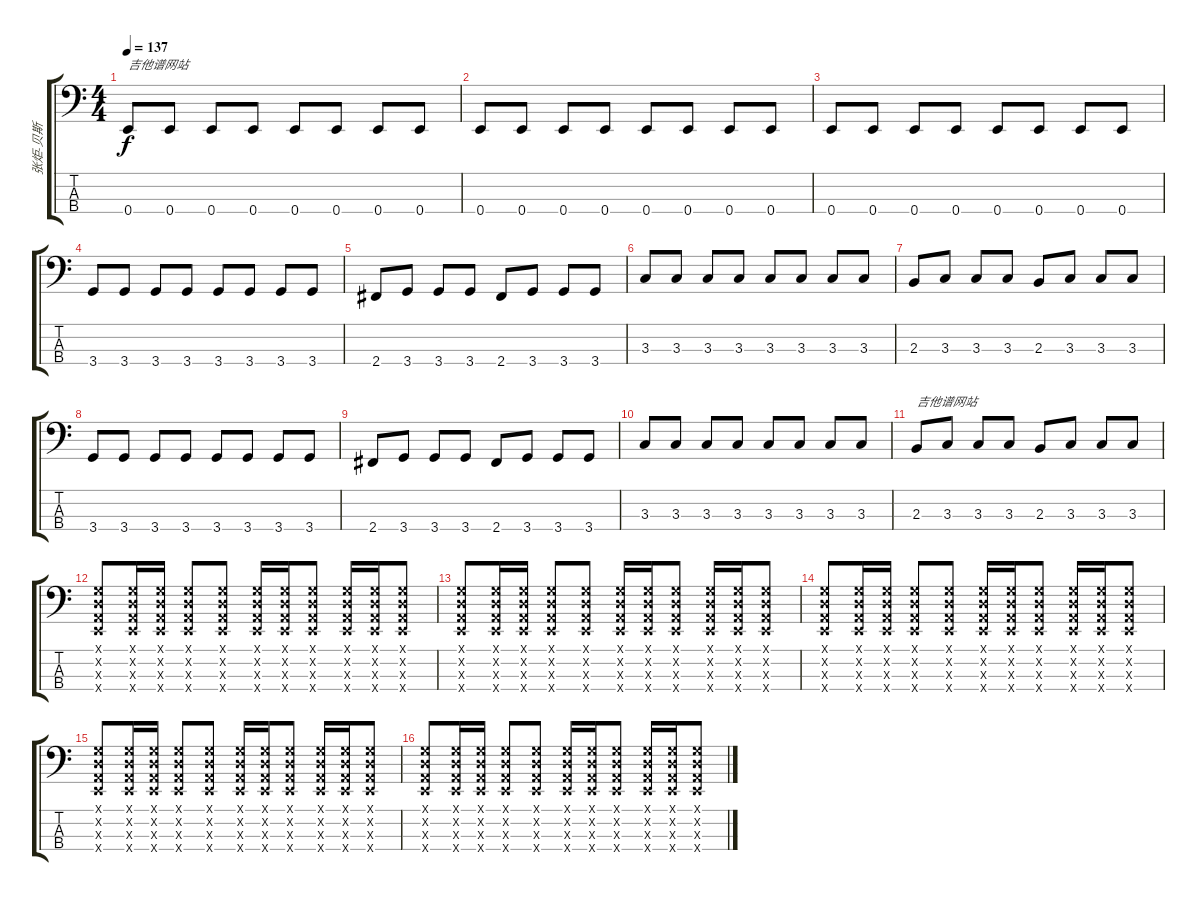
\track ("张炬-贝斯" "张炬-贝斯") {instrument electricbassfinger}
\staff {score tabs}
\tuning (G2 D2 A1 E1) {hide}
\ts (4 4)
\tempo 137
\clef f4
\ks c
0.4.8{txt "吉他谱网站" dy f volume 6 instrument electricbassfinger} 0.4.8{volume 7} 0.4.8{volume 8} 0.4.8{volume 9} 0.4.8{volume 10} 0.4.8{volume 12} 0.4.8{volume 14} 0.4.8{volume 16} |
0.4.8 0.4.8 0.4.8 0.4.8 0.4.8 0.4.8 0.4.8 0.4.8 |
0.4.8 0.4.8 0.4.8 0.4.8 0.4.8 0.4.8 0.4.8 0.4.8 |
3.4.8 3.4.8 3.4.8 3.4.8 3.4.8 3.4.8 3.4.8 3.4.8 |
2.4.8 3.4.8 3.4.8 3.4.8 2.4.8 3.4.8 3.4.8 3.4.8 |
3.3.8 3.3.8 3.3.8 3.3.8 3.3.8 3.3.8 3.3.8 3.3.8 |
2.3.8 3.3.8 3.3.8 3.3.8 2.3.8 3.3.8 3.3.8 3.3.8 |
3.4.8 3.4.8 3.4.8 3.4.8 3.4.8 3.4.8 3.4.8 3.4.8 |
2.4.8 3.4.8 3.4.8 3.4.8 2.4.8 3.4.8 3.4.8 3.4.8 |
3.3.8 3.3.8 3.3.8 3.3.8 3.3.8 3.3.8 3.3.8 3.3.8 |
2.3.8{txt "吉他谱网站"} 3.3.8 3.3.8 3.3.8 2.3.8 3.3.8 3.3.8 3.3.8 |
(0.1{x} 0.2{x} 0.3{x} 0.4{x}).8 (0.1{x} 0.2{x} 0.3{x} 0.4{x}).16 (0.1{x} 0.2{x} 0.3{x} 0.4{x}).16 (0.1{x} 0.2{x} 0.3{x} 0.4{x}).8 (0.1{x} 0.2{x} 0.3{x} 0.4{x}).8 (0.1{x} 0.2{x} 0.3{x} 0.4{x}).16 (0.1{x} 0.2{x} 0.3{x} 0.4{x}).16 (0.1{x} 0.2{x} 0.3{x} 0.4{x}).8 (0.1{x} 0.2{x} 0.3{x} 0.4{x}).16 (0.1{x} 0.2{x} 0.3{x} 0.4{x}).16 (0.1{x} 0.2{x} 0.3{x} 0.4{x}).8 |
(0.1{x} 0.2{x} 0.3{x} 0.4{x}).8 (0.1{x} 0.2{x} 0.3{x} 0.4{x}).16 (0.1{x} 0.2{x} 0.3{x} 0.4{x}).16 (0.1{x} 0.2{x} 0.3{x} 0.4{x}).8 (0.1{x} 0.2{x} 0.3{x} 0.4{x}).8 (0.1{x} 0.2{x} 0.3{x} 0.4{x}).16 (0.1{x} 0.2{x} 0.3{x} 0.4{x}).16 (0.1{x} 0.2{x} 0.3{x} 0.4{x}).8 (0.1{x} 0.2{x} 0.3{x} 0.4{x}).16 (0.1{x} 0.2{x} 0.3{x} 0.4{x}).16 (0.1{x} 0.2{x} 0.3{x} 0.4{x}).8 |
(0.1{x} 0.2{x} 0.3{x} 0.4{x}).8 (0.1{x} 0.2{x} 0.3{x} 0.4{x}).16 (0.1{x} 0.2{x} 0.3{x} 0.4{x}).16 (0.1{x} 0.2{x} 0.3{x} 0.4{x}).8 (0.1{x} 0.2{x} 0.3{x} 0.4{x}).8 (0.1{x} 0.2{x} 0.3{x} 0.4{x}).16 (0.1{x} 0.2{x} 0.3{x} 0.4{x}).16 (0.1{x} 0.2{x} 0.3{x} 0.4{x}).8 (0.1{x} 0.2{x} 0.3{x} 0.4{x}).16 (0.1{x} 0.2{x} 0.3{x} 0.4{x}).16 (0.1{x} 0.2{x} 0.3{x} 0.4{x}).8 |
(0.1{x} 0.2{x} 0.3{x} 0.4{x}).8 (0.1{x} 0.2{x} 0.3{x} 0.4{x}).16 (0.1{x} 0.2{x} 0.3{x} 0.4{x}).16 (0.1{x} 0.2{x} 0.3{x} 0.4{x}).8 (0.1{x} 0.2{x} 0.3{x} 0.4{x}).8 (0.1{x} 0.2{x} 0.3{x} 0.4{x}).16 (0.1{x} 0.2{x} 0.3{x} 0.4{x}).16 (0.1{x} 0.2{x} 0.3{x} 0.4{x}).8 (0.1{x} 0.2{x} 0.3{x} 0.4{x}).16 (0.1{x} 0.2{x} 0.3{x} 0.4{x}).16 (0.1{x} 0.2{x} 0.3{x} 0.4{x}).8 |
(0.1{x} 0.2{x} 0.3{x} 0.4{x}).8 (0.1{x} 0.2{x} 0.3{x} 0.4{x}).16 (0.1{x} 0.2{x} 0.3{x} 0.4{x}).16 (0.1{x} 0.2{x} 0.3{x} 0.4{x}).8 (0.1{x} 0.2{x} 0.3{x} 0.4{x}).8 (0.1{x} 0.2{x} 0.3{x} 0.4{x}).16 (0.1{x} 0.2{x} 0.3{x} 0.4{x}).16 (0.1{x} 0.2{x} 0.3{x} 0.4{x}).8 (0.1{x} 0.2{x} 0.3{x} 0.4{x}).16 (0.1{x} 0.2{x} 0.3{x} 0.4{x}).16 (0.1{x} 0.2{x} 0.3{x} 0.4{x}).8
